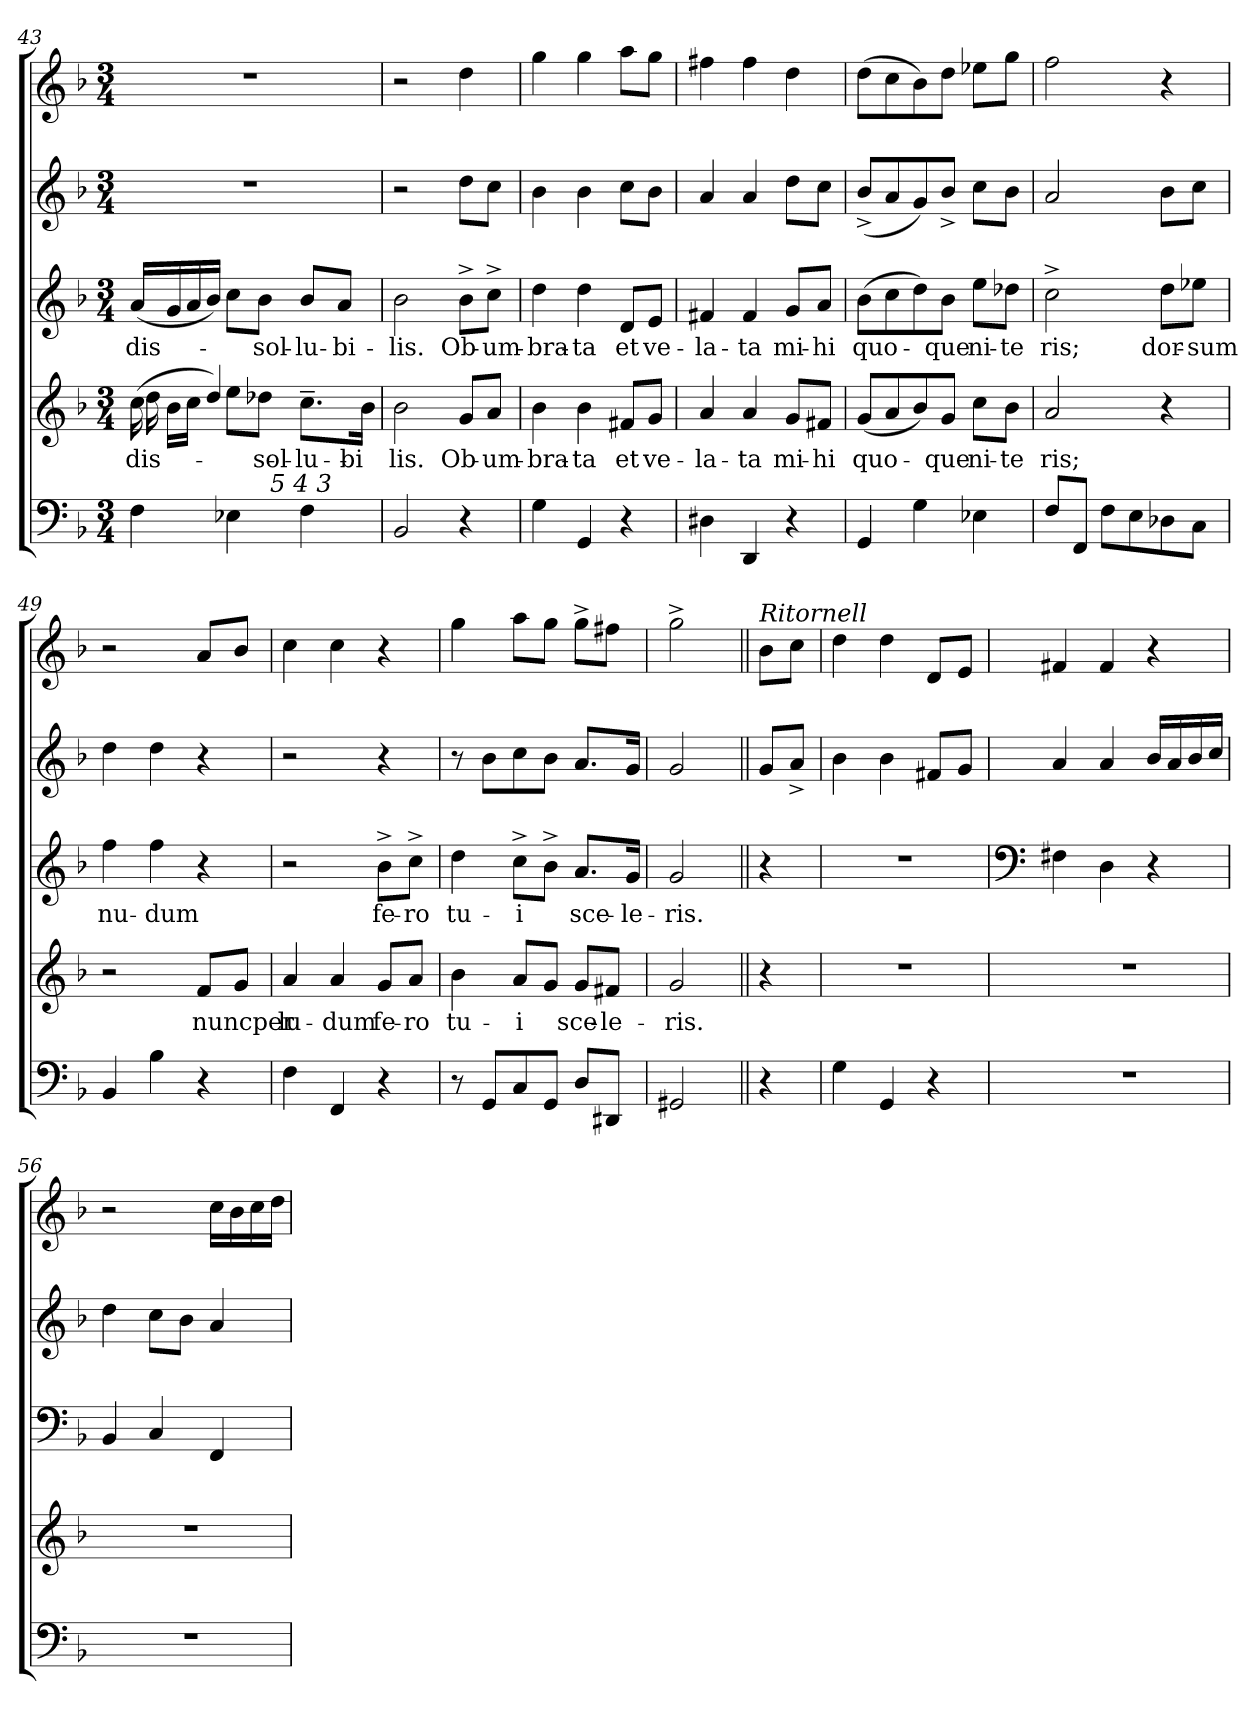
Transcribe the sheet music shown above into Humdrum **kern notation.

**kern	**kern	**text	**kern	**text	**kern	**kern
*part5	*part4	*part4	*part3	*part3	*part2	*part1
*staff5	*staff4	*staff4	*staff3	*staff3	*staff2	*staff1
*clefF4	*clefG2	*	*clefG2	*	*clefG2	*clefG2
*k[b-]	*k[b-]	*	*k[b-]	*	*k[b-]	*k[b-]
*F:	*F:	*	*F:	*	*F:	*F:
*M3/4	*M3/4	*	*M3/4	*	*M3/4	*M3/4
=43	=43	=43	=43	=43	=43	=43
!	!	!LO:LY:b	!	!LO:LY:b	!	!
*^	*^	*	*	*	*	*
*	*	*	*^	*	*	*	*	*
4F\	4ryy	(>16cc\	16dd\	4ryy	dis-	(>16a/LL	dis-	2.r	2.r
.	.	2ryy	16b-\LL	.	.	16g/	.	.	.
.	.	.	16cc\JJ	.	.	16a/	.	.	.
.	.	.	4dd/)	.	.	16b-/JJ)	.	.	.
4E-X>\	8ryy	.	.	8ee\L	.	8cc\L	.	.	.
!	!	!	!	!	!LO:LY:b	!	!LO:LY:b	!	!
.	32ryy	.	.	8dd-X\J	-sol-	8b-\J	-sol-	.	.
!	!LO:TX:a:i:t=5 4 3	!	!	!	!	!	!	!	!
.	4ryy	.	.	.	.	.	.	.	.
.	.	.	4ryy	.	.	.	.	.	.
!	!	!	!	!	!LO:LY:b	!	!LO:LY:b	!	!
4F\	.	.	.	8.cc~>\L	-lu-	8b-/L	-lu-	.	.
.	.	8.ryy	.	.	.	.	.	.	.
!	!	!	!	!	!	!	!LO:LY:b	!	!
.	.	.	.	.	.	8a/J	-bi-	.	.
.	16.ryy	.	.	.	.	.	.	.	.
!	!	!	!	!	!LO:LY:b	!	!	!	!
.	.	.	16ryy	16b-\Jk	-bi-	.	.	.	.
=44	=44	=44	=44	=44	=44	=44	=44	=44	=44
!	!	!	!	!	!LO:LY:b	!	!LO:LY:b	!	!
*v	*v	*	*	*	*	*	*	*	*
*	*v	*v	*v	*	*	*	*	*
2BB-/	2b-\	-lis.	2b-\	-lis.	2r	2r
!	!	!LO:LY:b	!	!LO:LY:b	!	!
4r	8g/L	Ob-	8b-^>\L	Ob-	8dd\L	4dd\
!	!	!LO:LY:b	!	!LO:LY:b	!	!
.	8a/J	-um-	8cc^>\J	-um-	8cc\J	.
=45	=45	=45	=45	=45	=45	=45
!	!	!LO:LY:b	!	!LO:LY:b	!	!
4G\	4b-\	-bra-	4dd\	-bra-	4b-\	4gg\
!	!	!LO:LY:b	!	!LO:LY:b	!	!
4GG/	4b-\	-ta	4dd\	-ta	4b-\	4gg\
!	!	!LO:LY:b	!	!LO:LY:b	!	!
4r	8f#X/L	et	8d/L	et	8cc\L	8aa\L
!	!	!LO:LY:b	!	!LO:LY:b	!	!
.	8g/J	ve-	8e/J	ve-	8b-\J	8gg\J
=46	=46	=46	=46	=46	=46	=46
!	!	!LO:LY:b	!	!LO:LY:b	!	!
4D#\	4a/	-la-	4f#X/	-la-	4a/	4ff#X\
!	!	!LO:LY:b	!	!LO:LY:b	!	!
4DD/	4a/	-ta	4f#/	-ta	4a/	4ff#\
!	!	!LO:LY:b	!	!LO:LY:b	!	!
4r	8g/L	mi-	8g/L	mi-	8dd\L	4dd\
!	!	!LO:LY:b	!	!LO:LY:b	!	!
.	8f#X/J	-hi	8a/J	-hi	8cc\J	.
=47	=47	=47	=47	=47	=47	=47
!	!	!LO:LY:b	!	!LO:LY:b	!	!
4GG/	(<8g/L	quo-	(>8b-\L	quo-	(<8b-^</L	(>8dd\L
.	8a/	.	8cc\	.	8a/	8cc\
4G\	8b-/)	.	8dd\)	.	8g/)	8b-\)
!	!	!LO:LY:b	!	!LO:LY:b	!	!
.	8g/J	-que	8b-\J	-que	8b-^</J	8dd\J
!	!	!LO:LY:b	!	!LO:LY:b	!	!
4E-X>\	8cc\L	ni-	8ee\L	ni-	8cc\L	8ee-X\L
!	!	!LO:LY:b	!	!LO:LY:b	!	!
.	8b-\J	-te	8dd-X\J	-te	8b-\J	8gg\J
!!LO:LB:g=z
=48	=48	=48	=48	=48	=48	=48
!	!	!LO:LY:b	!	!LO:LY:b	!	!
8F/L	2a/	ris;	2cc^>\	ris;	2a/	2ff\
8FF/J	.	.	.	.	.	.
8F\L	.	.	.	.	.	.
8E\	.	.	.	.	.	.
!	!	!	!	!LO:LY:b	!	!
8D-X\	4r	.	8dd\L	dor-	8b-\L	4r
!	!	!	!	!LO:LY:b	!	!
8C\J	.	.	8ee-X\J	-sum	8cc\J	.
=49	=49	=49	=49	=49	=49	=49
!	!	!	!	!LO:LY:b	!	!
4BB-/	2r	.	4ff\	nu-	4dd\	2r
!	!	!	!	!LO:LY:b	!	!
4B-\	.	.	4ff\	-dum	4dd\	.
!	!	!LO:LY:b	!	!	!	!
4r	8f/L	nuncper	4r	.	4r	8a/L
.	8g/J	.	.	.	.	8b-/J
=50	=50	=50	=50	=50	=50	=50
!	!	!LO:LY:b	!	!	!	!
4F\	4a/	lu-	2r	.	2r	4cc\
!	!	!LO:LY:b	!	!	!	!
4FF/	4a/	-dum	.	.	.	4cc\
!	!	!LO:LY:b	!	!LO:LY:b	!	!
4r	8g/L	fe-	8b-^>\L	fe-	4r	4r
!	!	!LO:LY:b	!	!LO:LY:b	!	!
.	8a/J	-ro	8cc^>\J	-ro	.	.
=51	=51	=51	=51	=51	=51	=51
!	!	!LO:LY:b	!	!LO:LY:b	!	!
8r	4b-\	tu-	4dd\	tu-	8r	4gg\
8GG/L	.	.	.	.	8b-\L	.
!	!	!LO:LY:b	!	!LO:LY:b	!	!
8C/	8a/L	-i	8cc^>\L	-i	8cc\	8aa\L
8GG</J	8g/J	.	8b-^>\J	.	8b-\J	8gg\J
!	!	!LO:LY:b	!	!LO:LY:b	!	!
8D/L	8g/L	sce-	8.a/L	sce-	8.a/L	8gg^>\L
!	!	!LO:LY:b	!	!	!	!
8DD#/J	8f#X/J	-le-	.	.	.	8ff#X\J
!	!	!	!	!LO:LY:b	!	!
.	.	.	16g/Jk	-le-	16g/Jk	.
=52	=52	=52	=52	=52	=52	=52
!	!	!LO:LY:b	!	!LO:LY:b	!	!
2GG#/	2g/	-ris.	2g/	-ris.	2g/	2gg^>\
=53||	=53||	=53||	=53||	=53||	=53||	=53||
!	!	!	!	!	!	!LO:TX:a:i:t=Ritornell
4r	4r	.	4r	.	8g/L	8b-\L
.	.	.	.	.	8a^</J	8cc\J
=54	=54	=54	=54	=54	=54	=54
4G\	2.r	.	2.r	.	4b-\	4dd\
4GG/	.	.	.	.	4b-\	4dd\
4r	.	.	.	.	8f#X/L	8d/L
.	.	.	.	.	8g/J	8e/J
!!LO:LB:g=z
=55	=55	=55	=55	=55	=55	=55
*	*	*	*clefF4	*	*	*
2.r	2.r	.	4F#X>\	.	4a/	4f#X/
.	.	.	4D\	.	4a/	4f#/
.	.	.	4r	.	16b-/LL	4r
.	.	.	.	.	16a/	.
.	.	.	.	.	16b-/	.
.	.	.	.	.	16cc/JJ	.
=56	=56	=56	=56	=56	=56	=56
2.r	2.r	.	4BB-/	.	4dd\	2r
.	.	.	4C/	.	8cc\L	.
.	.	.	.	.	8b-\J	.
.	.	.	4FF/	.	4a/	16cc\LL
.	.	.	.	.	.	16b-\
.	.	.	.	.	.	16cc\
.	.	.	.	.	.	16dd\JJ
=	=	=	=	=	=	=
*-	*-	*-	*-	*-	*-	*-
